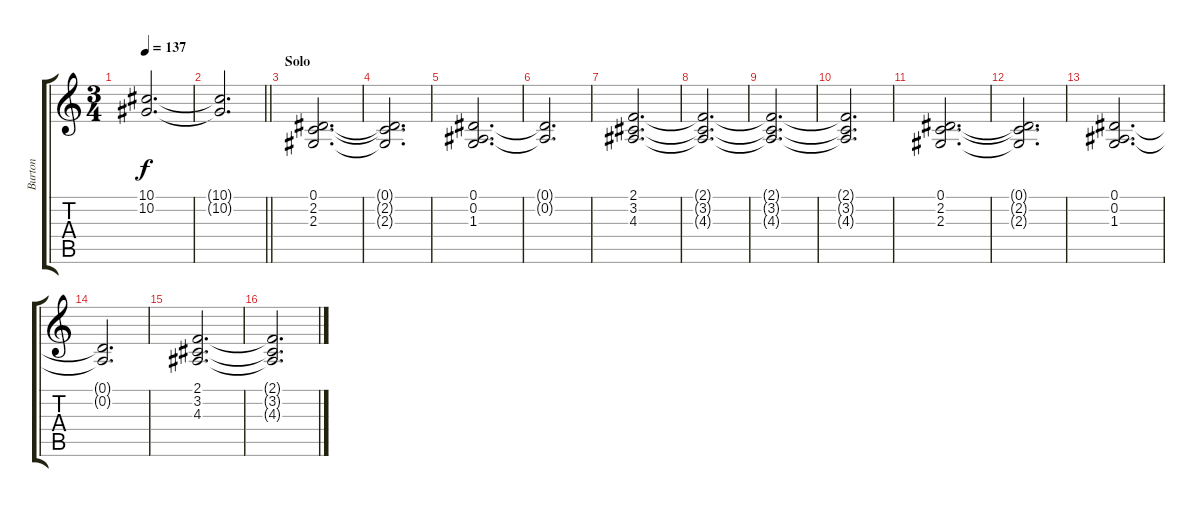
\track ("Burton" "Burton") {instrument stringensemble1}
\staff {score tabs}
\tuning (Eb4 Bb3 Gb3 Db3 Ab2 Eb2) {hide}
\ts (3 4)
\tempo 137
\clef g2
\ks c
(10.1{t} 10.2{t}).2{d dy f} |
\barLineRight lightlight
(10.1{t} 10.2{t}).2{d} |
\section ("" "Solo")
(0.1 2.2 2.3).2{d} |
(0.1{t} 2.2{t} 2.3{t}).2{d} |
(0.1 0.2 1.3).2{d} |
(0.1{t} 0.2{t}).2{d} |
(2.1 3.2 4.3).2{d} |
(2.1{t} 3.2{t} 4.3{t}).2{d} |
(2.1{t} 3.2{t} 4.3{t}).2{d} |
(2.1{t} 3.2{t} 4.3{t}).2{d} |
(0.1 2.2 2.3).2{d} |
(0.1{t} 2.2{t} 2.3{t}).2{d} |
(0.1 0.2 1.3).2{d} |
(0.1{t} 0.2{t}).2{d} |
(2.1 3.2 4.3).2{d} |
(2.1{t} 3.2{t} 4.3{t}).2{d}
